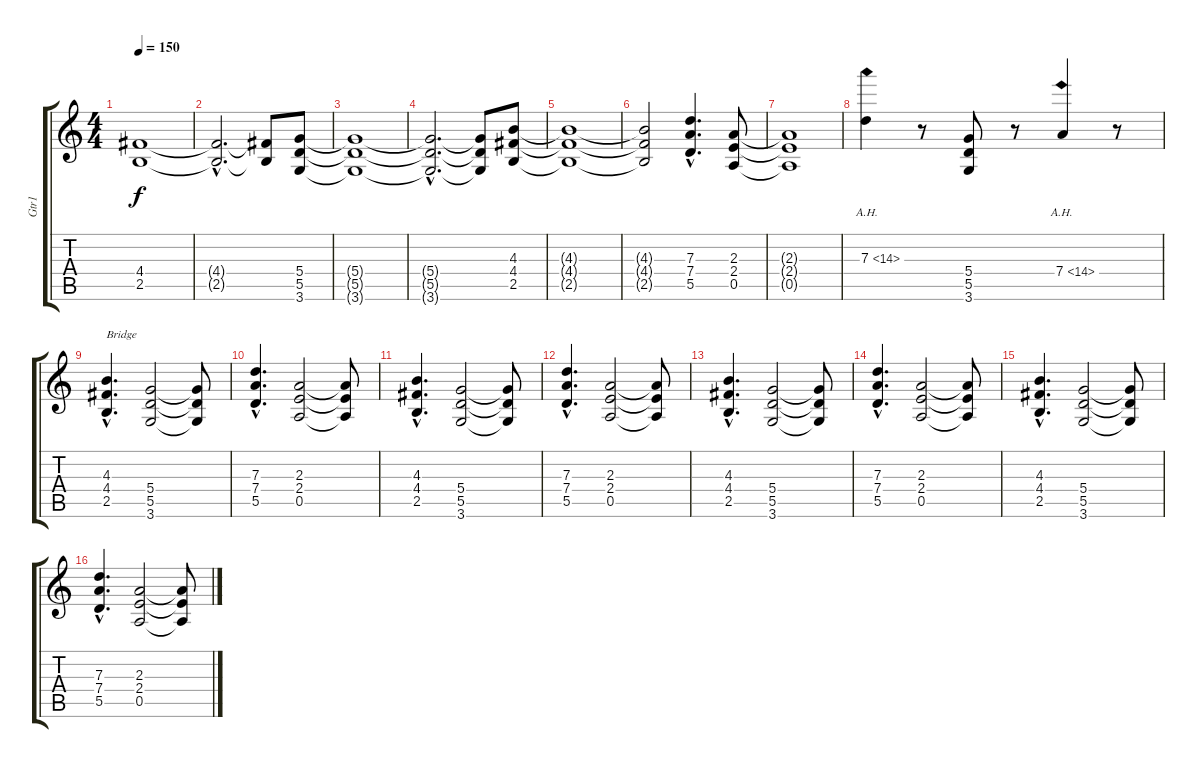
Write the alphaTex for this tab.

\track ("Gtr1" "Gtr1") {instrument overdrivenguitar}
\staff {score tabs}
\tuning (E4 B3 G3 D3 A2 E2) {hide}
\ts (4 4)
\tempo 150
\clef g2
\ks c
(4.4{t} 2.5{t}).1{dy f} |
(4.4{hac t} 2.5{hac t}).2{d} (4.4{t} 2.5{t}).8 (5.4 5.5 3.6).8 |
(5.4{t} 5.5{t} 3.6{t}).1 |
(5.4{hac t} 5.5{hac t} 3.6{hac t}).2{d} (5.4{t} 5.5{t} 3.6{t}).8 (4.3 4.4 2.5).8 |
(4.3{t} 4.4{t} 2.5{t}).1 |
(4.3{t} 4.4{t} 2.5{t}).2 (7.3{hac} 7.4{hac} 5.5{hac}).4{d} (2.3 2.4 0.5).8 |
(2.3{t} 2.4{t} 0.5{t}).1 |
7.3{ah 7}.4 r.8 (5.4 5.5 3.6).8 r.8 7.4{ah 7}.4 r.8 |
(4.3{hac} 4.4{hac} 2.5{hac}).4{d txt "Bridge"} (5.4 5.5 3.6).2 (5.4{t} 5.5{t} 3.6{t}).8 |
(7.3{hac} 7.4{hac} 5.5{hac}).4{d} (2.3 2.4 0.5).2 (2.3{t} 2.4{t} 0.5{t}).8 |
(4.3{hac} 4.4{hac} 2.5{hac}).4{d} (5.4 5.5 3.6).2 (5.4{t} 5.5{t} 3.6{t}).8 |
(7.3{hac} 7.4{hac} 5.5{hac}).4{d} (2.3 2.4 0.5).2 (2.3{t} 2.4{t} 0.5{t}).8 |
(4.3{hac} 4.4{hac} 2.5{hac}).4{d} (5.4 5.5 3.6).2 (5.4{t} 5.5{t} 3.6{t}).8 |
(7.3{hac} 7.4{hac} 5.5{hac}).4{d} (2.3 2.4 0.5).2 (2.3{t} 2.4{t} 0.5{t}).8 |
(4.3{hac} 4.4{hac} 2.5{hac}).4{d} (5.4 5.5 3.6).2 (5.4{t} 5.5{t} 3.6{t}).8 |
(7.3{hac} 7.4{hac} 5.5{hac}).4{d} (2.3 2.4 0.5).2 (2.3{t} 2.4{t} 0.5{t}).8
